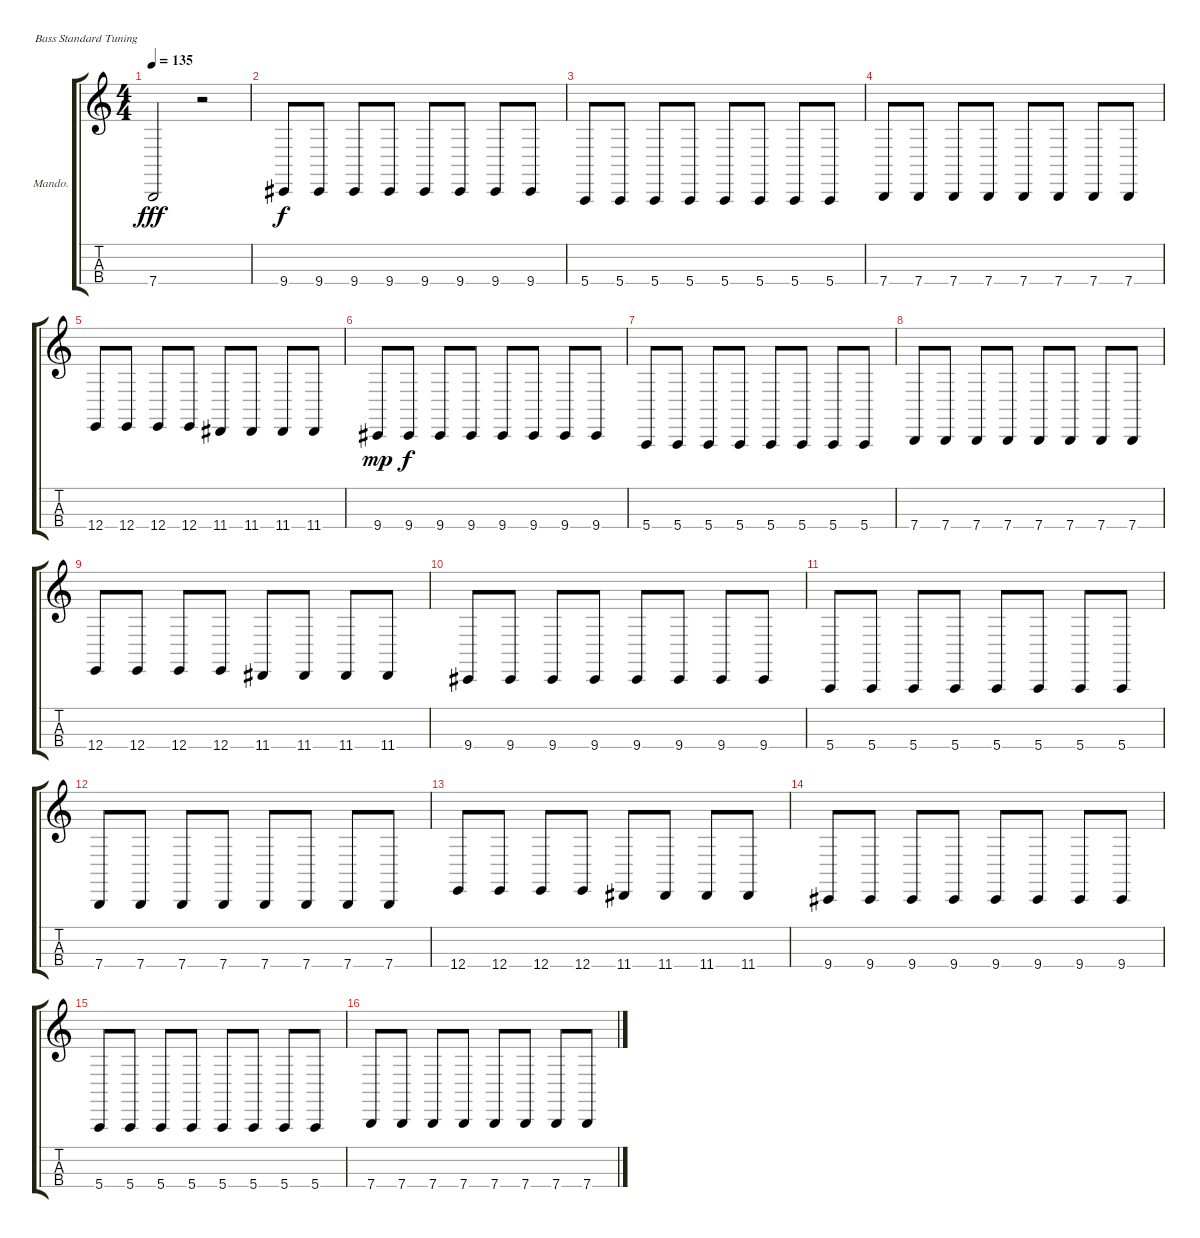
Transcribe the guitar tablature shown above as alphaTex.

\bracketExtendMode groupsimilarinstruments
\firstSystemTrackNameOrientation horizontal
\otherSystemsTrackNameOrientation horizontal
\track ("BASS" "Mando.") {instrument acousticguitarnylon}
\staff {score tabs}
\tuning (G2 D2 A1 E1)
\displaytranspose 0
\ts (4 4)
\tempo 135
\clef g2
\ks c
7.4.2{dy fff} r.2 |
9.4.8{dy f} 9.4.8 9.4.8 9.4.8 9.4.8 9.4.8 9.4.8 9.4.8 |
5.4.8 5.4.8 5.4.8 5.4.8 5.4.8 5.4.8 5.4.8 5.4.8 |
7.4.8 7.4.8 7.4.8 7.4.8 7.4.8 7.4.8 7.4.8 7.4.8 |
12.4.8 12.4.8 12.4.8 12.4.8 11.4.8 11.4.8 11.4.8 11.4.8 |
9.4.8{dy mp} 9.4.8{dy f} 9.4.8 9.4.8 9.4.8 9.4.8 9.4.8 9.4.8 |
5.4.8 5.4.8 5.4.8 5.4.8 5.4.8 5.4.8 5.4.8 5.4.8 |
7.4.8 7.4.8 7.4.8 7.4.8 7.4.8 7.4.8 7.4.8 7.4.8 |
12.4.8 12.4.8 12.4.8 12.4.8 11.4.8 11.4.8 11.4.8 11.4.8 |
9.4.8 9.4.8 9.4.8 9.4.8 9.4.8 9.4.8 9.4.8 9.4.8 |
5.4.8 5.4.8 5.4.8 5.4.8 5.4.8 5.4.8 5.4.8 5.4.8 |
7.4.8 7.4.8 7.4.8 7.4.8 7.4.8 7.4.8 7.4.8 7.4.8 |
12.4.8 12.4.8 12.4.8 12.4.8 11.4.8 11.4.8 11.4.8 11.4.8 |
9.4.8 9.4.8 9.4.8 9.4.8 9.4.8 9.4.8 9.4.8 9.4.8 |
5.4.8 5.4.8 5.4.8 5.4.8 5.4.8 5.4.8 5.4.8 5.4.8 |
7.4.8 7.4.8 7.4.8 7.4.8 7.4.8 7.4.8 7.4.8 7.4.8
